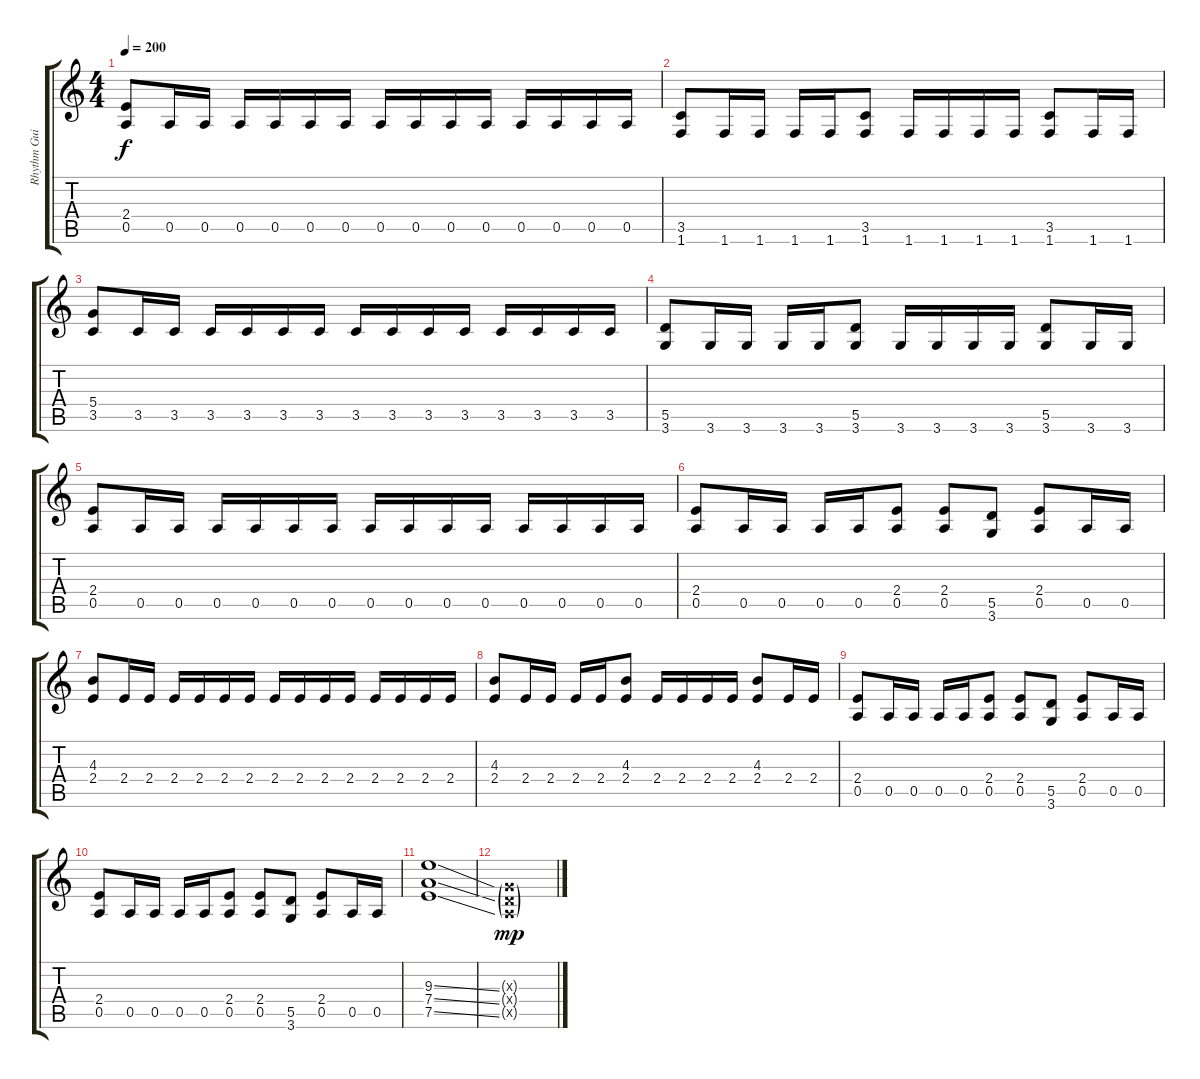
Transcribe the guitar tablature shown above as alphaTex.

\track ("Rhythm Guitar 2" "Rhythm Gui") {instrument overdrivenguitar}
\staff {score tabs}
\tuning (E4 B3 G3 D3 A2 E2) {hide}
\ts (4 4)
\tempo 200
\clef g2
\ks c
(2.4 0.5).8{dy f} 0.5.16 0.5.16 0.5.16 0.5.16 0.5.16 0.5.16 0.5.16 0.5.16 0.5.16 0.5.16 0.5.16 0.5.16 0.5.16 0.5.16 |
(3.5 1.6).8 1.6.16 1.6.16 1.6.16 1.6.16 (3.5 1.6).8 1.6.16 1.6.16 1.6.16 1.6.16 (3.5 1.6).8 1.6.16 1.6.16 |
(5.4 3.5).8 3.5.16 3.5.16 3.5.16 3.5.16 3.5.16 3.5.16 3.5.16 3.5.16 3.5.16 3.5.16 3.5.16 3.5.16 3.5.16 3.5.16 |
(5.5 3.6).8 3.6.16 3.6.16 3.6.16 3.6.16 (5.5 3.6).8 3.6.16 3.6.16 3.6.16 3.6.16 (5.5 3.6).8 3.6.16 3.6.16 |
(2.4 0.5).8 0.5.16 0.5.16 0.5.16 0.5.16 0.5.16 0.5.16 0.5.16 0.5.16 0.5.16 0.5.16 0.5.16 0.5.16 0.5.16 0.5.16 |
(2.4 0.5).8 0.5.16 0.5.16 0.5.16 0.5.16 (2.4 0.5).8 (2.4 0.5).8 (5.5 3.6).8 (2.4 0.5).8 0.5.16 0.5.16 |
(4.3 2.4).8 2.4.16 2.4.16 2.4.16 2.4.16 2.4.16 2.4.16 2.4.16 2.4.16 2.4.16 2.4.16 2.4.16 2.4.16 2.4.16 2.4.16 |
(4.3 2.4).8 2.4.16 2.4.16 2.4.16 2.4.16 (4.3 2.4).8 2.4.16 2.4.16 2.4.16 2.4.16 (4.3 2.4).8 2.4.16 2.4.16 |
(2.4 0.5).8 0.5.16 0.5.16 0.5.16 0.5.16 (2.4 0.5).8 (2.4 0.5).8 (5.5 3.6).8 (2.4 0.5).8 0.5.16 0.5.16 |
(2.4 0.5).8 0.5.16 0.5.16 0.5.16 0.5.16 (2.4 0.5).8 (2.4 0.5).8 (5.5 3.6).8 (2.4 0.5).8 0.5.16 0.5.16 |
(9.3{ss} 7.4{ss} 7.5{ss}).1 |
(0.3{g x} 0.4{g x} 0.5{g x}).1{dy mp}
